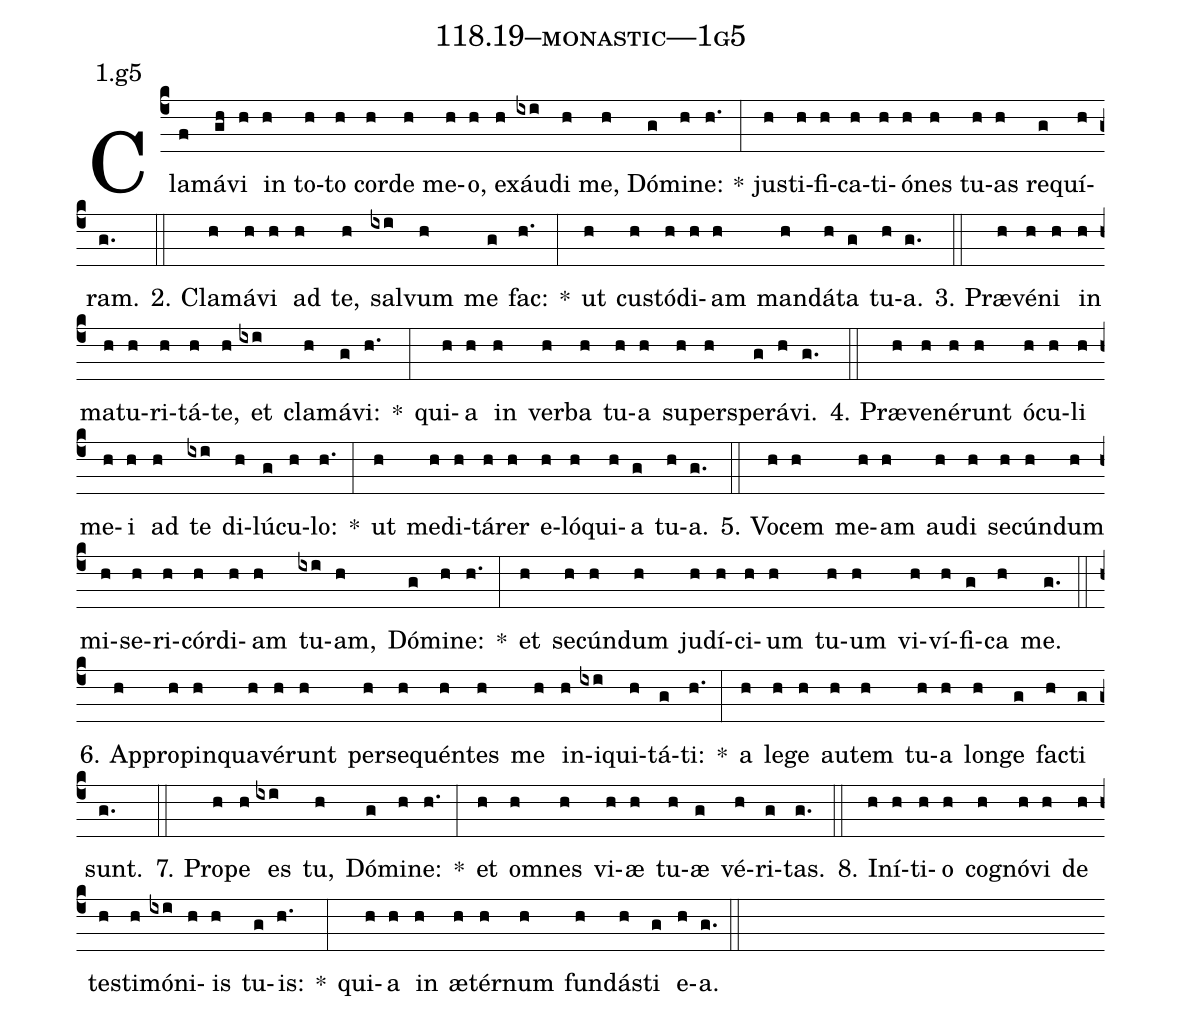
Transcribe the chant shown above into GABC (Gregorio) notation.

name: 118.19--monastic---1g5;
annotation: 1.g5;
%%
(c4)Cla(f)má(gh)vi(h) in(h) to(h)to(h) cor(h)de(h) me(h)o,(h) ex(h)áu(ixi)di(h) me,(h) Dó(g)mi(h)ne:(h.) *(:) jus(h)ti(h)fi(h)ca(h)ti(h)ó(h)nes(h) tu(h)as(h) re(g)quí(h)ram.(g.) (::)
2. Cla(h)má(h)vi(h) ad(h) te,(h) sal(ixi)vum(h) me(g) fac:(h.) *(:) ut(h) cus(h)tó(h)di(h)am(h) man(h)dá(h)ta(g) tu(h)a.(g.) (::)
3. Præ(h)vé(h)ni(h) in(h) ma(h)tu(h)ri(h)tá(h)te,(h) et(ixi) cla(h)má(g)vi:(h.) *(:) qui(h)a(h) in(h) ver(h)ba(h) tu(h)a(h) su(h)per(h)spe(g)rá(h)vi.(g.) (::)
4. Præ(h)ve(h)né(h)runt(h) ó(h)cu(h)li(h) me(h)i(h) ad(h) te(ixi) di(h)lú(g)cu(h)lo:(h.) *(:) ut(h) me(h)di(h)tá(h)rer(h) e(h)ló(h)qui(h)a(g) tu(h)a.(g.) (::)
5. Vo(h)cem(h) me(h)am(h) au(h)di(h) se(h)cún(h)dum(h) mi(h)se(h)ri(h)cór(h)di(h)am(h) tu(ixi)am,(h) Dó(g)mi(h)ne:(h.) *(:) et(h) se(h)cún(h)dum(h) ju(h)dí(h)ci(h)um(h) tu(h)um(h) vi(h)ví(h)fi(g)ca(h) me.(g.) (::)
6. Ap(h)pro(h)pin(h)qua(h)vé(h)runt(h) per(h)se(h)quén(h)tes(h) me(h) in(h)i(ixi)qui(h)tá(g)ti:(h.) *(:) a(h) le(h)ge(h) au(h)tem(h) tu(h)a(h) lon(h)ge(g) fac(h)ti(g) sunt.(g.) (::)
7. Pro(h)pe(h) es(ixi) tu,(h) Dó(g)mi(h)ne:(h.) *(:) et(h) om(h)nes(h) vi(h)æ(h) tu(h)æ(g) vé(h)ri(g)tas.(g.) (::)
8. In(h)í(h)ti(h)o(h) co(h)gnó(h)vi(h) de(h) tes(h)ti(h)mó(ixi)ni(h)is(h) tu(g)is:(h.) *(:) qui(h)a(h) in(h) æ(h)tér(h)num(h) fun(h)dás(h)ti(g) e(h)a.(g.) (::)
